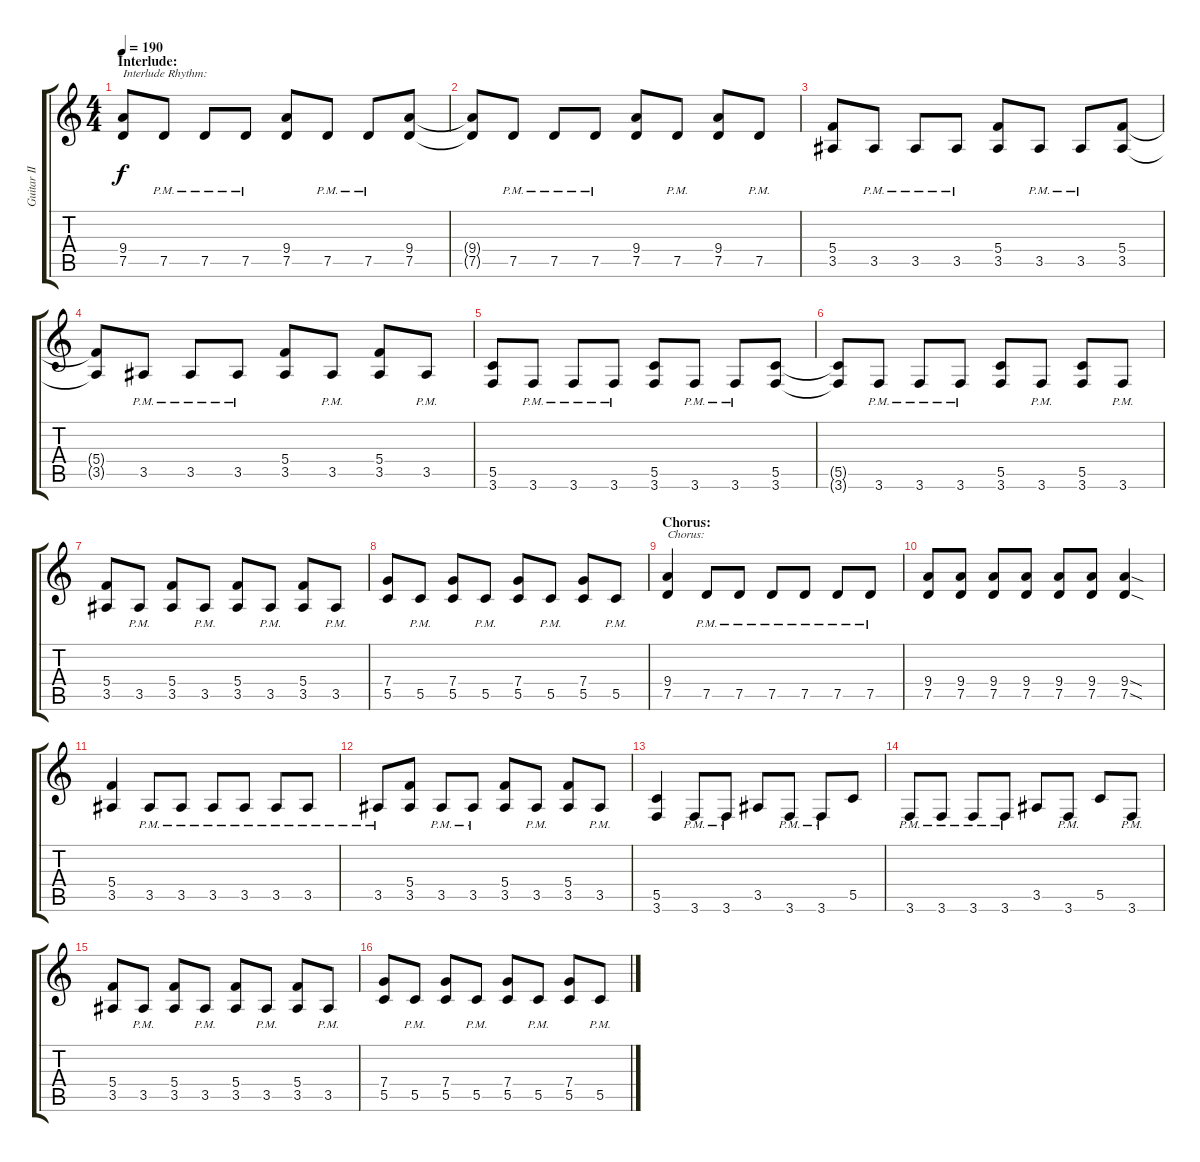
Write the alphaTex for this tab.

\track ("Guitar II" "Guitar II") {instrument distortionguitar}
\staff {score tabs}
\tuning (D4 A3 F3 C3 G2 D2) {hide}
\ts (4 4)
\section ("" "Interlude:")
\tempo 190
\clef g2
\ks c
(9.4 7.5).8{txt "Interlude Rhythm:" dy f} 7.5{pm}.8 7.5{pm}.8 7.5{pm}.8 (9.4 7.5).8 7.5{pm}.8 7.5{pm}.8 (9.4 7.5).8 |
(9.4{t} 7.5{t}).8 7.5{pm}.8 7.5{pm}.8 7.5{pm}.8 (9.4 7.5).8 7.5{pm}.8 (9.4 7.5).8 7.5{pm}.8 |
(5.4 3.5).8 3.5{pm}.8 3.5{pm}.8 3.5{pm}.8 (5.4 3.5).8 3.5{pm}.8 3.5{pm}.8 (5.4 3.5).8 |
(5.4{t} 3.5{t}).8 3.5{pm}.8 3.5{pm}.8 3.5{pm}.8 (5.4 3.5).8 3.5{pm}.8 (5.4 3.5).8 3.5{pm}.8 |
(5.5 3.6).8 3.6{pm}.8 3.6{pm}.8 3.6{pm}.8 (5.5 3.6).8 3.6{pm}.8 3.6{pm}.8 (5.5 3.6).8 |
(5.5{t} 3.6{t}).8 3.6{pm}.8 3.6{pm}.8 3.6{pm}.8 (5.5 3.6).8 3.6{pm}.8 (5.5 3.6).8 3.6{pm}.8 |
(5.4 3.5).8 3.5{pm}.8 (5.4 3.5).8 3.5{pm}.8 (5.4 3.5).8 3.5{pm}.8 (5.4 3.5).8 3.5{pm}.8 |
(7.4 5.5).8 5.5{pm}.8 (7.4 5.5).8 5.5{pm}.8 (7.4 5.5).8 5.5{pm}.8 (7.4 5.5).8 5.5{pm}.8 |
\section ("" "Chorus:")
(9.4 7.5).4{txt "Chorus:"} 7.5{pm}.8 7.5{pm}.8 7.5{pm}.8 7.5{pm}.8 7.5{pm}.8 7.5{pm}.8 |
(9.4 7.5).8 (9.4 7.5).8 (9.4 7.5).8 (9.4 7.5).8 (9.4 7.5).8 (9.4 7.5).8 (9.4{sod} 7.5{sod}).4 |
(5.4 3.5).4 3.5{pm}.8 3.5{pm}.8 3.5{pm}.8 3.5{pm}.8 3.5{pm}.8 3.5{pm}.8 |
3.5{pm}.8 (5.4 3.5).8 3.5{pm}.8 3.5{pm}.8 (5.4 3.5).8 3.5{pm}.8 (5.4 3.5).8 3.5{pm}.8 |
(5.5 3.6).4 3.6{pm}.8 3.6{pm}.8 3.5.8 3.6{pm}.8 3.6{pm}.8 5.5.8 |
3.6{pm}.8 3.6{pm}.8 3.6{pm}.8 3.6{pm}.8 3.5.8 3.6{pm}.8 5.5.8 3.6{pm}.8 |
(5.4 3.5).8 3.5{pm}.8 (5.4 3.5).8 3.5{pm}.8 (5.4 3.5).8 3.5{pm}.8 (5.4 3.5).8 3.5{pm}.8 |
(7.4 5.5).8 5.5{pm}.8 (7.4 5.5).8 5.5{pm}.8 (7.4 5.5).8 5.5{pm}.8 (7.4 5.5).8 5.5{pm}.8
